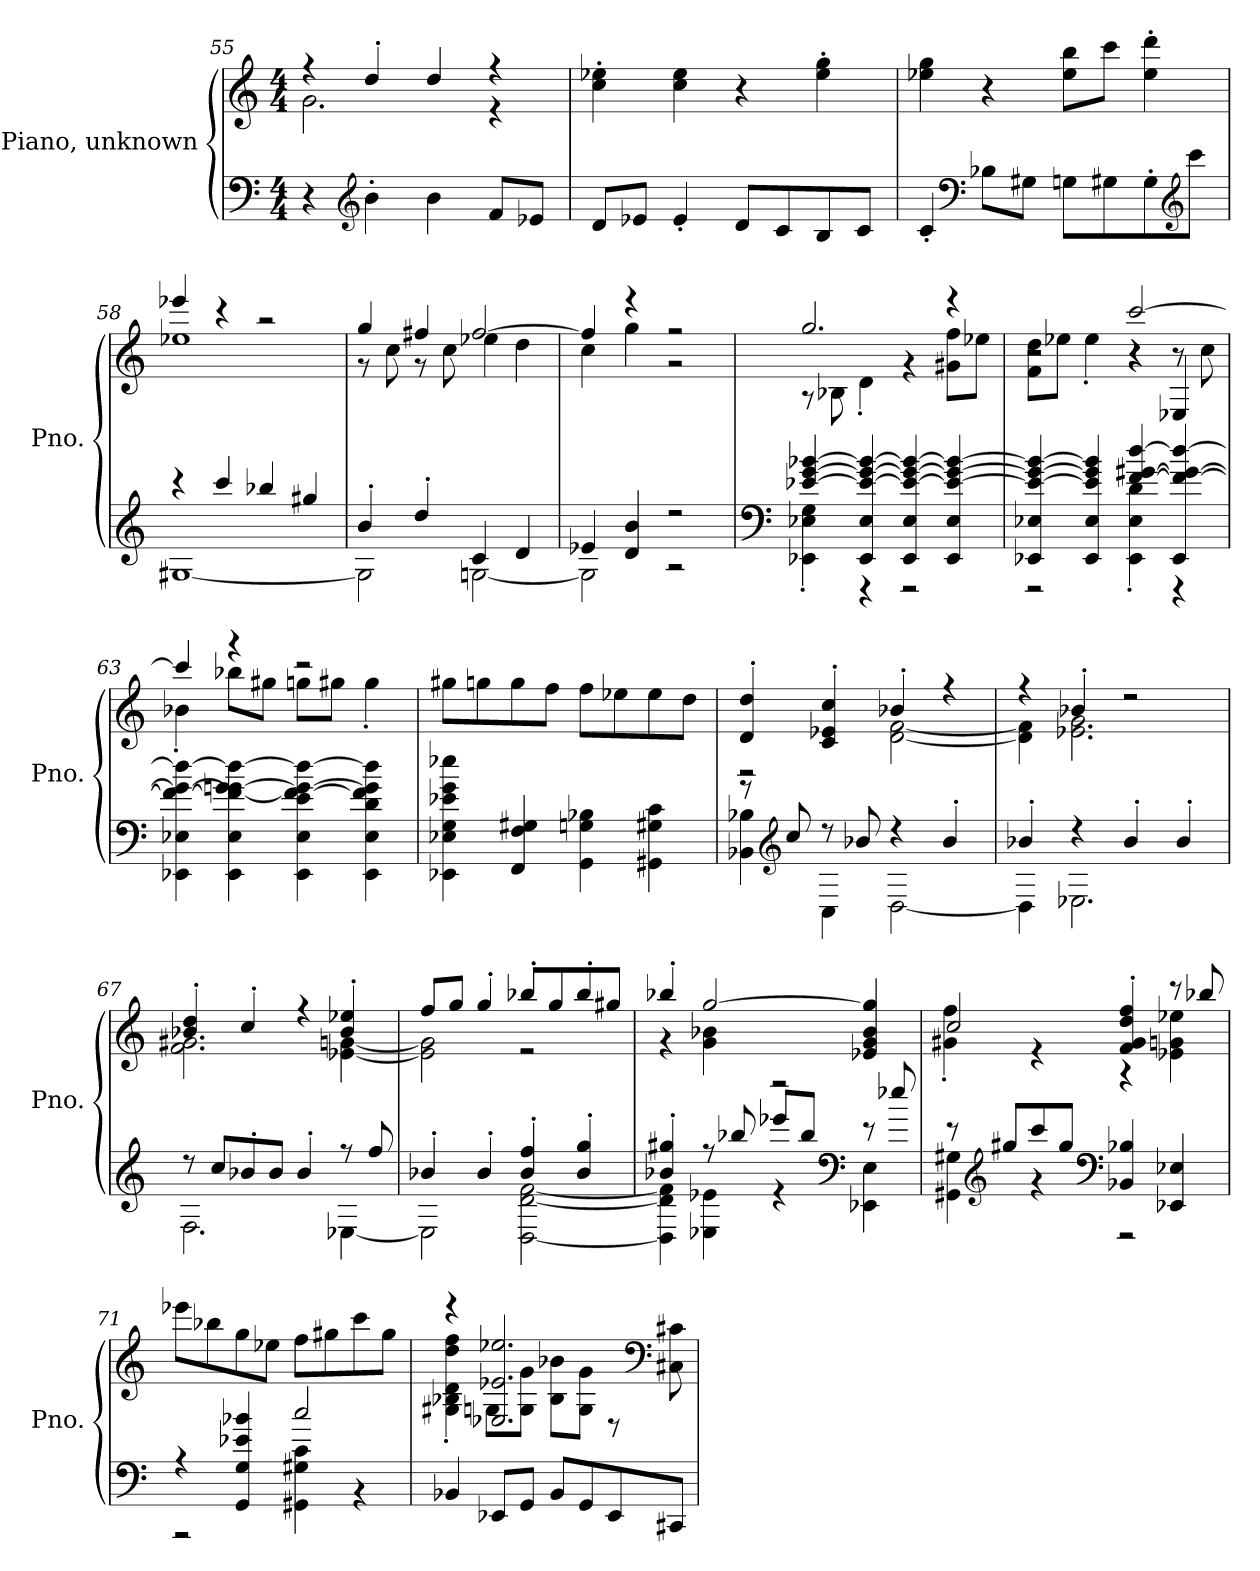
**kern	**kern
*part1	*part1
*staff2	*staff1
*I"Piano, unknown	*
*I'Pno.	*
*clefF4	*clefG2
*k[]	*k[]
*M4/4	*M4/4
=55	=55
*	*^
4r	4r	2.g\
*clefG2	*	*
4b'\	4dd'/	.
4b\	4dd/	.
8f/L	4r	4r
8e-X/J	.	.
*	*v	*v
=56	=56
8d/L	4cc\' 4ee-X\'
8e-X/J	.
4e-'/	4cc\ 4ee-\
8d/L	4r
8c/	.
8B/	4ee-\' 4gg\'
8c/J	.
!!LO:LB:g=z
=57	=57
4c'/	4ee-X\ 4gg\
*clefF4	*
8B-X\L	4r
8G#X\J	.
8Gn\L	8ee-\ 8bb\L
8G#X\	8ccc\J
8G#'\	4ee-\' 4ddd\'
*clefG2	*
8ccc\J	.
=58	=58
*^	*^
4r	[1G#X	4eee-X/	1ee-X
4ccc/	.	4r	.
4bb-X/	.	2r	.
4gg#X/	.	.	.
=59	=59	=59	=59
4b'/	2G#\]	4gg/	8r
.	.	.	8cc\
4dd'/	.	4ff#X/	8r
.	.	.	8cc\
4c/	[2Gn\	[2ff#/	4ee-X\
4d/	.	.	4dd\
=60	=60	=60	=60
4e-X/	2G\]	4ff#/]	4cc\
4d/ 4b/	.	4r	4gg\
2r	2r	2r	2r
!!LO:LB:g=z	!!
=61	=61	=61	=61
*clefF4	*	*	*
[4e-X/ [4g/ [4b-X/	4EE-X\' 4E-X\' 4G\'	2.gg/	8r
.	.	.	8B-X\
4EE-/ 4E-/ 4e-/_ 4g/_ 4b-/_	4r	.	4d'\
4EE-/ 4E-/ 4e-/_ 4g/_ 4b-/_	2r	.	4r
4EE-/ 4E-/ 4e-/_ 4g/_ 4b-/_	.	4r	8g#X\ 8ff\L
.	.	.	8ee-X\J
=62	=62	=62	=62
*	*	*	*^
4EE-X/ 4E-X/ 4e-/_ 4g/_ 4b-/_	2r	2r	8f\ 8dd\L	2r
.	.	.	8ee-X\J	.
4EE-/ 4E-/ 4e-/] 4g/] 4b-/]	.	.	4ee-'\	.
[4f/ [4g#X/ [4dd/	4EE-\' 4E-\' 4d\'	[2ccc/	4r	4r
4EE-/ 4f/_ 4g#/_ 4dd/_	4r	.	8r	4E-X/
.	.	.	8cc\	.
*v	*v	*	*	*
*	*	*v	*v
=63	=63	=63
4EE-X\ 4E-X\ 4f\_ 4g#\_ 4dd\_	4ccc/]	4b-X'\
4EE-\ 4E-\ 4f\_ 4gn\ 4g#\_ 4dd\_	4r	8bb-X\L
.	.	8gg#X\J
4EE-\ 4E-\ 4e\ 4f\_ 4g#\_ 4dd\_	2r	8ggn\L
.	.	8gg#X\J
4EE-\ 4E-\ 4d\ 4f\] 4g#\] 4dd\]	.	4gg#'\
*	*v	*v
=64	=64
4EE-X\ 4E-X\ 4G\ 4e-X\ 4g\ 4ee-X\	8gg#X\L
.	8ggn\
4FF/ 4F/ 4G#X/	8gg\
.	8ff\J
4GG\ 4Gn\ 4B-X\	8ff\L
.	8ee-X\
4GG#X\ 4G#X\ 4c\	8ee-\
.	8dd\J
!!LO:PB:g=z
=65	=65
*^	*^
8r	4BB-X\ 4B-X\	4d/' 4dd/'	2r
*clefG2	*	*	*
8cc/	.	.	.
8r	4C\	4c/' 4e-X/' 4cc/'	.
8b-X/	.	.	.
4r	[2D\	4b-X'/	[2d\ [2f\
4b-'/	.	4r	.
=66	=66	=66	=66
4b-X'/	4D\]	4r	4d\] 4f\]
4r	2.E-X\	4b-X'/	2.e-X\ 2.g\
4b-'/	.	2r	.
4b-'/	.	.	.
=67	=67	=67	=67
8r	2.F\	4b-X/' 4dd/'	2.f\ 2.g#X\
8cc/L	.	.	.
8b-X'/	.	4cc'/	.
8b-/J	.	.	.
4b-'/	.	4r	.
8r	[4E-X\	4b-/' 4ee-X/'	[4e-X\ [4gn\
8ff/	.	.	.
=68	=68	=68	=68
4b-X'/	2E-\]	8ff/L	2e-\] 2g\]
.	.	8gg/J	.
4b-'/	.	4gg'/	.
4b-/' 4ff/'	[2D\ [2d\ [2f\	8bb-X'/L	2r
.	.	8gg/	.
4b-/' 4gg/'	.	8bb-'/	.
.	.	8gg#X/J	.
!!LO:LB:g=z	!!
=69	=69	=69	=69
4b-X/' 4gg#X/'	4D\] 4d\] 4f\]	4bb-X'/	4r
8r	4E-X\ 4e-X\	[2gg/	4g\ 4b-X\
8bb-X/	.	.	.
8eee-X/L	4r	.	2r
8bb-/J	.	.	.
*clefF4	*	*	*
8r	4EE-X\ 4E-\	4e-X/ 4g/ 4b-/ 4gg/]	.
8ee-X/	.	.	.
=70	=70	=70	=70
8r	4GG#X\ 4G#X\	2cc/	4g#X\' 4ff\'
*clefG2	*	*	*
8gg#X/L	.	.	.
8ccc/	4r	.	4r
8gg#/J	.	.	.
*clefF4	*	*	*
4BB-X/ 4B-X/	2r	4f/' 4g#/' 4dd/' 4ff/'	4r
4EE-X/ 4E-X/	.	8r	4e-X\ 4gn\ 4ee-X\
.	.	8bb-X/	.
*	*	*v	*v
=71	=71	=71
4r	2r	8eee-X\L
.	.	8bb-X\
4GG/ 4G/ 4e-X/ 4b-X/	.	8gg\
.	.	8ee-X\J
2cc/	4GG#X\ 4G#X\ 4c\	8ff\L
.	.	8gg#X\
.	4r	8ccc\
.	.	8gg#\J
*v	*v	*
!!LO:LB:g=z
=72	=72
*	*^
4BB-X/	4r	4G#X\' 4B-X\' 4d\' 4dd\' 4ff\'
8EE-X/L	2.E-X/ 2.e-X/ 2.ee-X/	8Gn\L
8GG/J	.	8G\ 8g\J
8BB-/L	.	8B-\ 8b-X\L
8GG/	.	8G\ 8g\J
8EE-/	.	8r
*	*clefF4	*
8CC#X/J	.	8C#X\ 8c#X\
*	*v	*v
=	=
*-	*-
